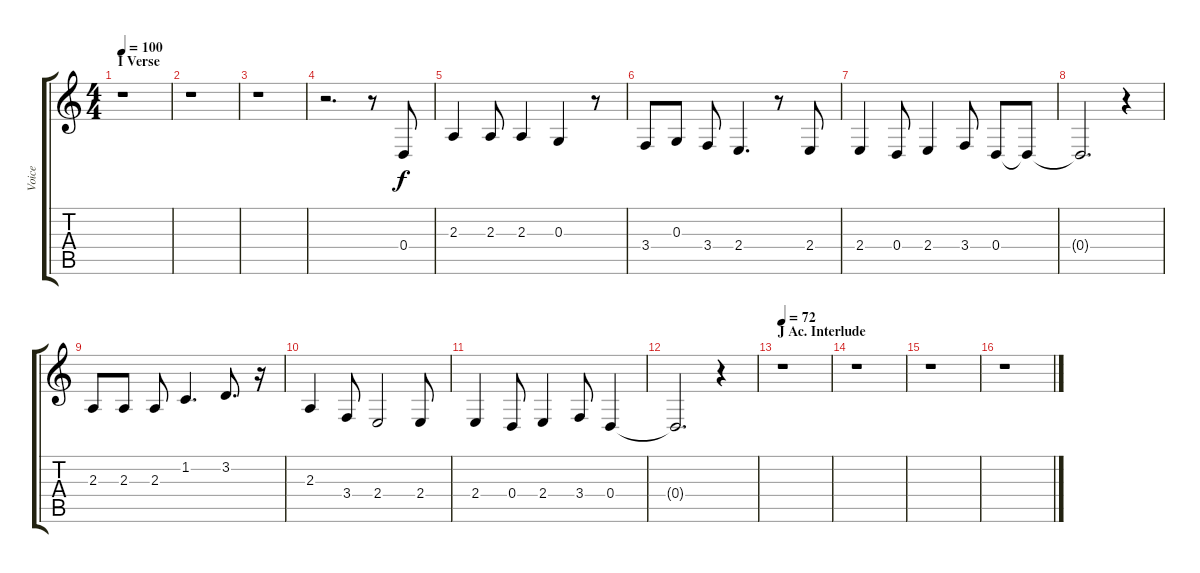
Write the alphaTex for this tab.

\track ("Voice" "Voice") {instrument baritonesax}
\staff {score tabs}
\tuning (E4 B3 G3 D3 A2 E2) {hide}
\ts (4 4)
\section ("" "I Verse")
\tempo 100
\clef g2
\ks c
r.1{dy fff} |
r.1 |
r.1 |
r.2{d} r.8 0.4.8{dy f} |
2.3.4 2.3.8 2.3.4 0.3.4 r.8 |
3.4.8 0.3.8 3.4.8 2.4.4{d} r.8 2.4.8 |
2.4.4 0.4.8 2.4.4 3.4.8 0.4.8 0.4{t}.8 |
0.4{t}.2{d} r.4 |
2.3.8 2.3.8 2.3.8 1.2.4{d} 3.2.8{d} r.16 |
2.3.4 3.4.8 2.4.2 2.4.8 |
2.4.4 0.4.8 2.4.4 3.4.8 0.4.4 |
0.4{t}.2{d} r.4 |
\section ("" "J Ac. Interlude")
\tempo 72
r.1 |
r.1 |
r.1 |
r.1
